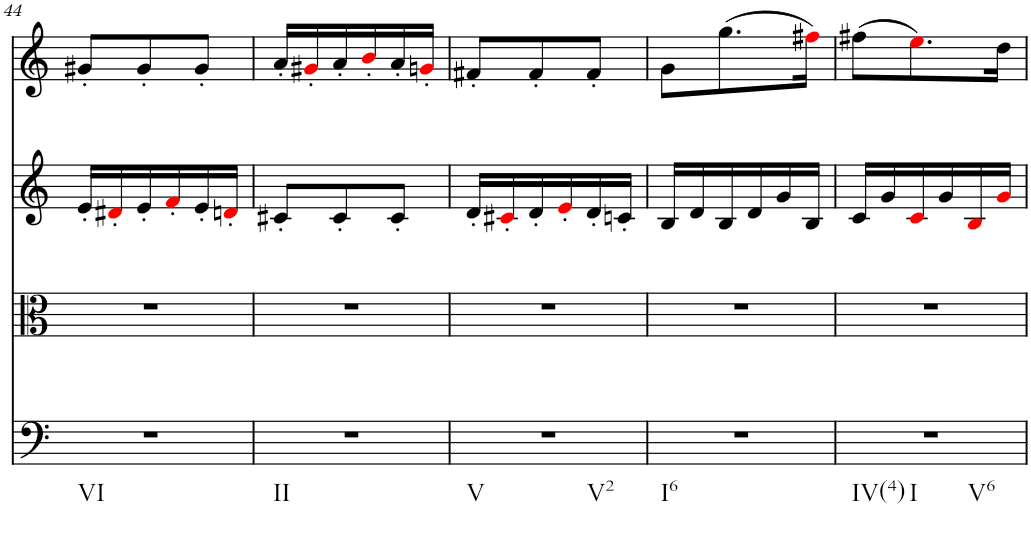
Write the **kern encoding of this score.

**kern	**kern	**kern	**kern
*part4	*part3	*part2	*part1
*staff4	*staff3	*staff2	*staff1
*I"Violoncello	*I"Viola	*I"Violin II	*I"Violin I
!!LO:PB:g=z
*clefF4	*clefC3	*clefG2	*clefG2
*k[]	*k[]	*k[]	*k[]
*M3/8	*M3/8	*M3/8	*M3/8
=44	=44	=44	=44
!LO:TX:b:t=VI	!	!	!
4.r	4.r	16e'/LL	8g#X'/L
.	.	16d#X'i/	.
.	.	16e'/	8g#'/
.	.	16f'i/	.
.	.	16e'/	8g#'/J
.	.	16dn'i/JJ	.
=45	=45	=45	=45
!LO:TX:b:t=II	!	!	!
4.r	4.r	8c#X'/L	16a'/LL
.	.	.	16g#X'i/
.	.	8c#'/	16a'/
.	.	.	16b'i/
.	.	8c#'/J	16a'/
.	.	.	16gn'i/JJ
=46	=46	=46	=46
!LO:TX:b:t=V	!	!	!
!LO:TX:b:t=V2	!	!	!
4.r	4.r	16d'/LL	8f#X'/L
.	.	16c#X'i/	.
.	.	16d'/	8f#'/
.	.	16e'i/	.
.	.	16d'/	8f#'/J
.	.	16cn'/JJ	.
=47	=47	=47	=47
!LO:TX:b:t=I6	!	!	!
4.r	4.r	16B/LL	8g\L
.	.	16d/	.
.	.	16B/	(8.gg\
.	.	16d/	.
.	.	16g/	.
.	.	16B/JJ	16ff#Xi\Jk)
=48	=48	=48	=48
!LO:TX:b:t=IV(4)	!	!	!
!LO:TX:b:t=I	!	!	!
!LO:TX:b:t=V6	!	!	!
4.r	4.r	16c/LL	(8ff#X\L
.	.	16g/	.
.	.	16ci/	8.eei\)
.	.	16g/	.
.	.	16Bi/	.
.	.	16gi/JJ	16dd\Jk
=	=	=	=
*-	*-	*-	*-
